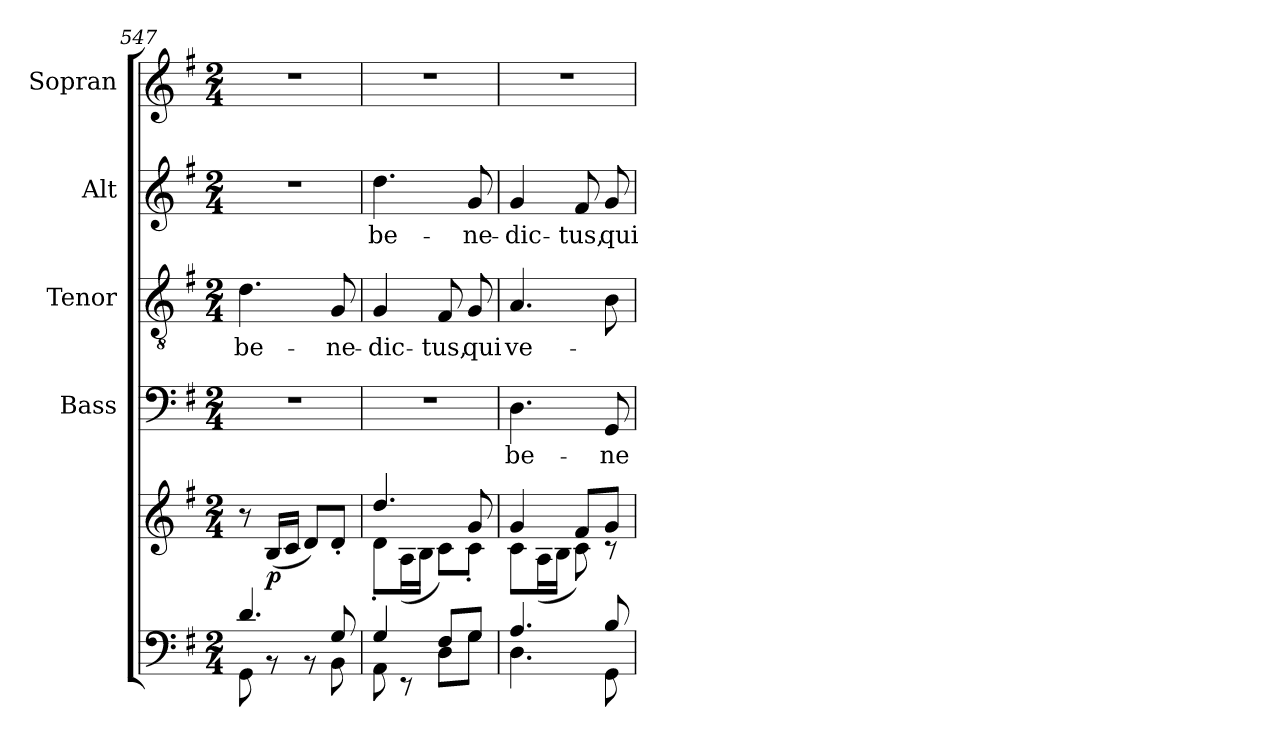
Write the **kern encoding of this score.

**kern	**kern	**dynam	**kern	**text	**kern	**text	**kern	**text	**kern
*part5	*part5	*part5	*part4	*part4	*part3	*part3	*part2	*part2	*part1
*staff6	*staff5	*staff5/6	*staff4	*staff4	*staff3	*staff3	*staff2	*staff2	*staff1
*	*	*	*I"Bass	*	*I"Tenor	*	*I"Alt	*	*I"Sopran
*	*	*	*I'B.	*	*I'T.	*	*I'A.	*	*I'S.
*clefF4	*clefG2	*	*clefF4	*	*clefGv2	*	*clefG2	*	*clefG2
*k[f#]	*k[f#]	*	*k[f#]	*	*k[f#]	*	*k[f#]	*	*k[f#]
*G:	*G:	*	*G:	*	*G:	*	*G:	*	*G:
*M2/4	*M2/4	*	*M2/4	*	*M2/4	*	*M2/4	*	*M2/4
=547	=547	=547	=547	=547	=547	=547	=547	=547	=547
*^	*	*	*	*	*	*	*	*	*
!	!	!	!	!	!	!	!LO:LY:b	!	!	!
4.d/	8GG\	8r	.	2r	.	4.d\	be-	2r	.	2r
!	!	!	!LO:DY:b	!	!	!	!	!	!	!
.	8rAA	(<16B/LL	p	.	.	.	.	.	.	.
.	.	16c/JJ	.	.	.	.	.	.	.	.
.	8rAA	8d/L)	.	.	.	.	.	.	.	.
!	!	!	!	!	!	!	!LO:LY:b	!	!	!
8G/	8BB\	8d'</J	.	.	.	8G/	-ne-	.	.	.
=548	=548	=548	=548	=548	=548	=548	=548	=548	=548	=548
*	*	*^	*	*	*	*	*	*	*	*
!	!	!	!	!	!	!	!	!LO:LY:b	!	!LO:LY:b	!
4G/	8AA\	4.dd/	8d'<\L	.	2r	.	4G/	-dic-	4.dd\	be-	2r
.	8rEE	.	(<16A\L	.	.	.	.	.	.	.	.
.	.	.	16B\JJ	.	.	.	.	.	.	.	.
!	!	!	!	!	!	!	!	!LO:LY:b	!	!	!
8F#/L	8D\L	.	8c\L)	.	.	.	8F#/	-tus,	.	.	.
!	!	!	!	!	!	!	!	!LO:LY:b	!	!LO:LY:b	!
8G/J	8G\J	8g/	8c'<\J	.	.	.	8G/	qui	8g/	-ne-	.
!!LO:LB:g=z
=549	=549	=549	=549	=549	=549	=549	=549	=549	=549	=549	=549
!	!	!	!	!	!	!LO:LY:b	!	!LO:LY:b	!	!LO:LY:b	!
4.A/	4.D\	4g/	8c\L	.	4.D\	be-	4.A/	ve-	4g/	-dic-	2r
.	.	.	(<16A\L	.	.	.	.	.	.	.	.
.	.	.	16B\JJ	.	.	.	.	.	.	.	.
!	!	!	!	!	!	!	!	!	!	!LO:LY:b	!
.	.	8f#/L	8c\)	.	.	.	.	.	8f#/	-tus,	.
!	!	!	!	!	!	!LO:LY:b	!	!	!	!LO:LY:b	!
8B/	8GG\	8g/J	8rc	.	8GG/	-ne-	8B\	.	8g/	qui	.
*v	*v	*	*	*	*	*	*	*	*	*	*
*	*v	*v	*	*	*	*	*	*	*	*
=	=	=	=	=	=	=	=	=	=
*-	*-	*-	*-	*-	*-	*-	*-	*-	*-
